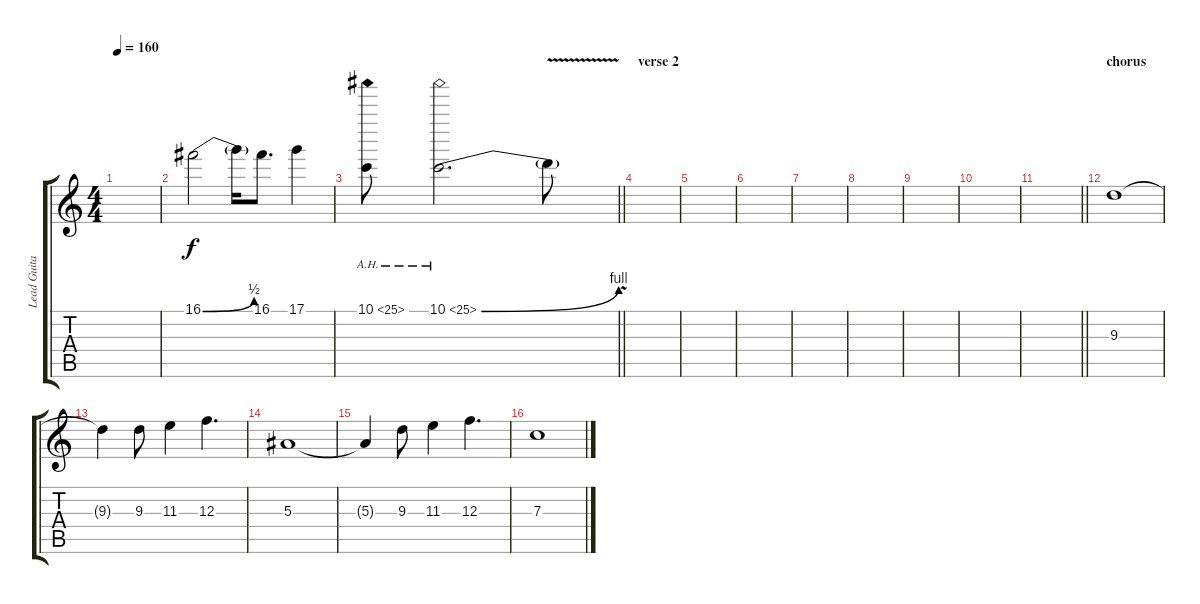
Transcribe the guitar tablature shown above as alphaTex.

\track ("Lead Guitar 2" "Lead Guita") {instrument overdrivenguitar}
\staff {score tabs}
\tuning (D4 A3 F3 C3 G2 D2) {hide}
\ts (4 4)
\tempo 160
\clef g2
\ks c
|
16.1{be (bend 0 0 60 2)}.2 16.1{t}.16 16.1.8{d} 17.1.4 |
\barLineRight lightlight
10.1{ah 15}.8 10.1{be (bend 0 0 60 4) ah 15}.2{d} 10.1{v t}.8 |
\section ("" "verse 2")
|
|
|
|
|
|
|
\barLineRight lightlight
|
\section ("" "chorus")
9.3.1 |
9.3{t}.4 9.3.8 11.3.4 12.3.4{d} |
5.3.1 |
5.3{t}.4 9.3.8 11.3.4 12.3.4{d} |
7.3.1
